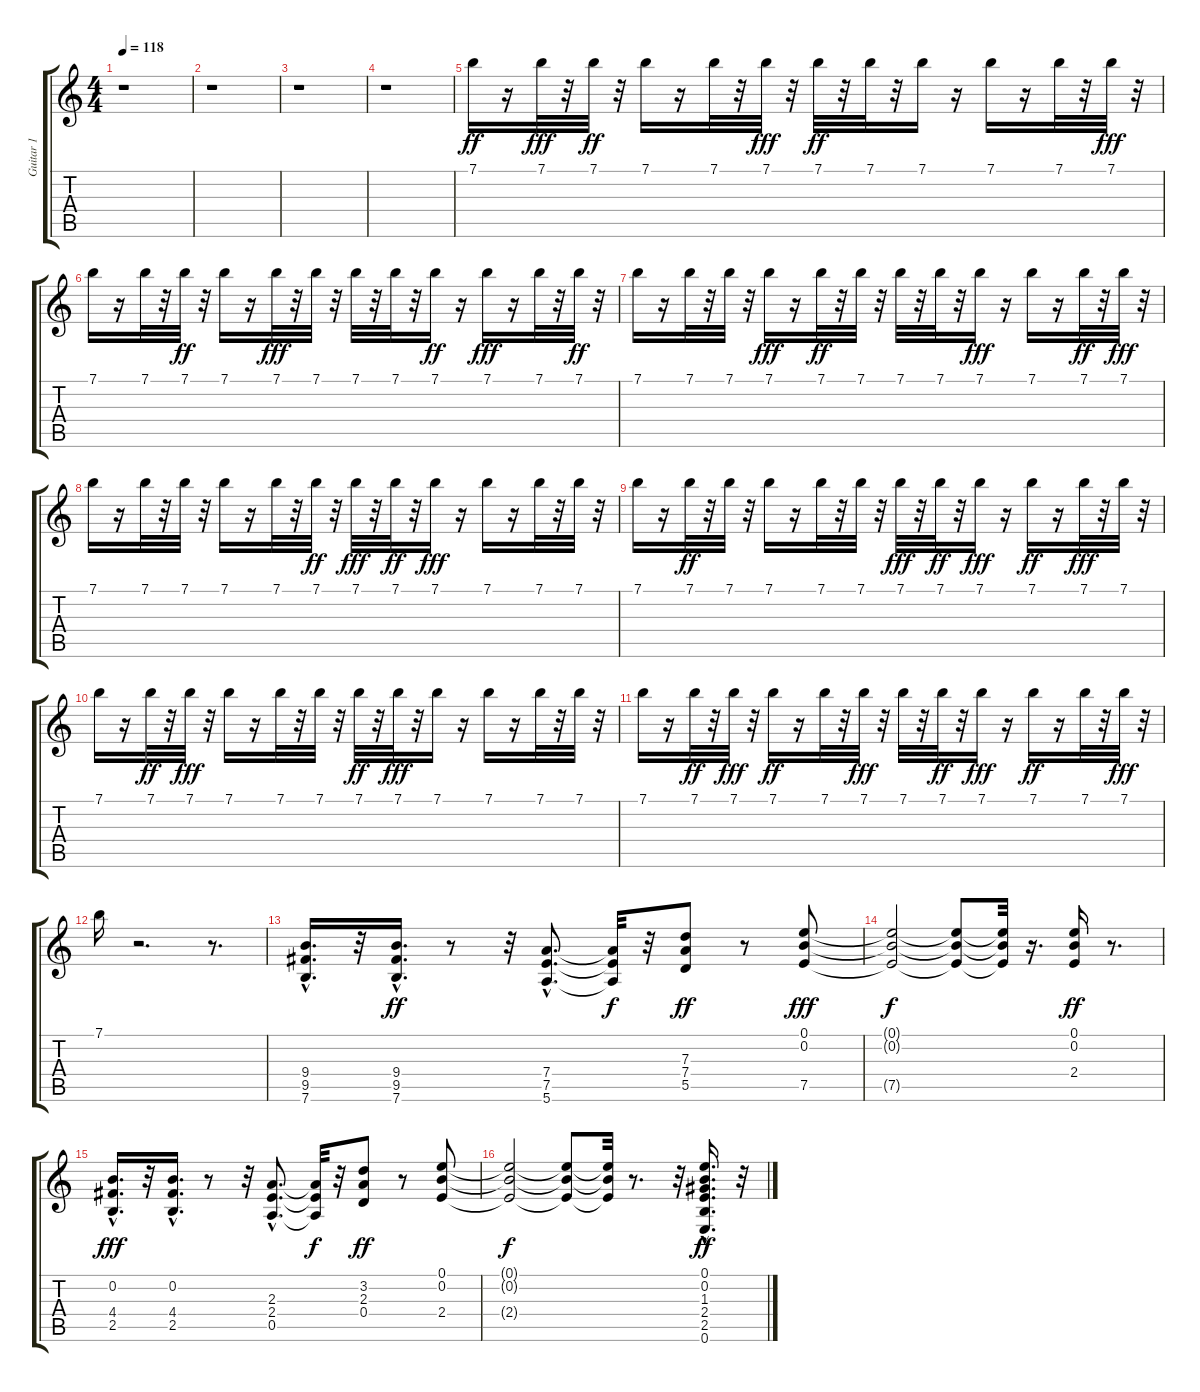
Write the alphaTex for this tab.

\track ("Guitar 1            " "Guitar 1  ") {instrument overdrivenguitar}
\staff {score tabs}
\tuning (E4 B3 G3 D3 A2 E2) {hide}
\ts (4 4)
\tempo 118
\clef g2
\ks c
r.1{dy f} |
r.1 |
r.1 |
r.1 |
7.1.16{dy ff} r.16 7.1.32{dy fff} r.32 7.1.32{dy ff} r.32 7.1.16 r.16 7.1.32 r.32 7.1.32{dy fff} r.32 7.1.32{dy ff} r.32 7.1.32 r.32 7.1.16 r.16 7.1.16 r.16 7.1.32 r.32 7.1.32{dy fff} r.32 |
7.1.16 r.16 7.1.32 r.32 7.1.32{dy ff} r.32 7.1.16 r.16 7.1.32{dy fff} r.32 7.1.32 r.32 7.1.32 r.32 7.1.32 r.32 7.1.16{dy ff} r.16 7.1.16{dy fff} r.16 7.1.32 r.32 7.1.32{dy ff} r.32 |
7.1.16 r.16 7.1.32 r.32 7.1.32 r.32 7.1.16{dy fff} r.16 7.1.32{dy ff} r.32 7.1.32 r.32 7.1.32 r.32 7.1.32 r.32 7.1.16{dy fff} r.16 7.1.16 r.16 7.1.32{dy ff} r.32 7.1.32{dy fff} r.32 |
7.1.16 r.16 7.1.32 r.32 7.1.32 r.32 7.1.16 r.16 7.1.32 r.32 7.1.32{dy ff} r.32 7.1.32{dy fff} r.32 7.1.32{dy ff} r.32 7.1.16{dy fff} r.16 7.1.16 r.16 7.1.32 r.32 7.1.32 r.32 |
7.1.16 r.16 7.1.32{dy ff} r.32 7.1.32 r.32 7.1.16 r.16 7.1.32 r.32 7.1.32 r.32 7.1.32{dy fff} r.32 7.1.32{dy ff} r.32 7.1.16{dy fff} r.16 7.1.16{dy ff} r.16 7.1.32{dy fff} r.32 7.1.32 r.32 |
7.1.16 r.16 7.1.32{dy ff} r.32 7.1.32{dy fff} r.32 7.1.16 r.16 7.1.32 r.32 7.1.32 r.32 7.1.32{dy ff} r.32 7.1.32{dy fff} r.32 7.1.16 r.16 7.1.16 r.16 7.1.32 r.32 7.1.32 r.32 |
7.1.16 r.16 7.1.32{dy ff} r.32 7.1.32{dy fff} r.32 7.1.16{dy ff} r.16 7.1.32 r.32 7.1.32{dy fff} r.32 7.1.32 r.32 7.1.32{dy ff} r.32 7.1.16{dy fff} r.16 7.1.16{dy ff} r.16 7.1.32 r.32 7.1.32{dy fff} r.32 |
7.1.16 r.2{d} r.8{d} |
(9.4{hac} 9.5{hac} 7.6{hac}).16{d} r.32 (9.4{hac} 9.5{hac} 7.6{hac}).16{d dy ff} r.8 r.32 (7.4{hac} 7.5{hac} 5.6{hac}).8{d} (7.4{t} 7.5{t} 5.6{t}).32{dy f} r.32 (7.3 7.4 5.5).8{dy ff} r.8 (0.1 0.2 7.5).8{dy fff} |
(0.1{t} 0.2{t} 7.5{t}).2{dy f} (0.1{t} 0.2{t} 7.5{t}).8 (0.1{t} 0.2{t} 7.5{t}).32 r.16{d} (0.1 0.2 2.4).16{dy ff} r.8{d} |
(0.2{hac} 4.4{hac} 2.5{hac}).16{d dy fff} r.32 (0.2{hac} 4.4{hac} 2.5{hac}).16{d} r.8 r.32 (2.3{hac} 2.4{hac} 0.5{hac}).8{d} (2.3{t} 2.4{t} 0.5{t}).32{dy f} r.32 (3.2 2.3 0.4).8{dy ff} r.8 (0.1 0.2 2.4).8 |
(0.1{t} 0.2{t} 2.4{t}).2{dy f} (0.1{t} 0.2{t} 2.4{t}).8 (0.1{t} 0.2{t} 2.4{t}).32 r.8{d} r.32 (0.1{hac} 0.2{hac} 1.3{hac} 2.4{hac} 2.5{hac} 0.6{hac}).16{d dy ff} r.32
